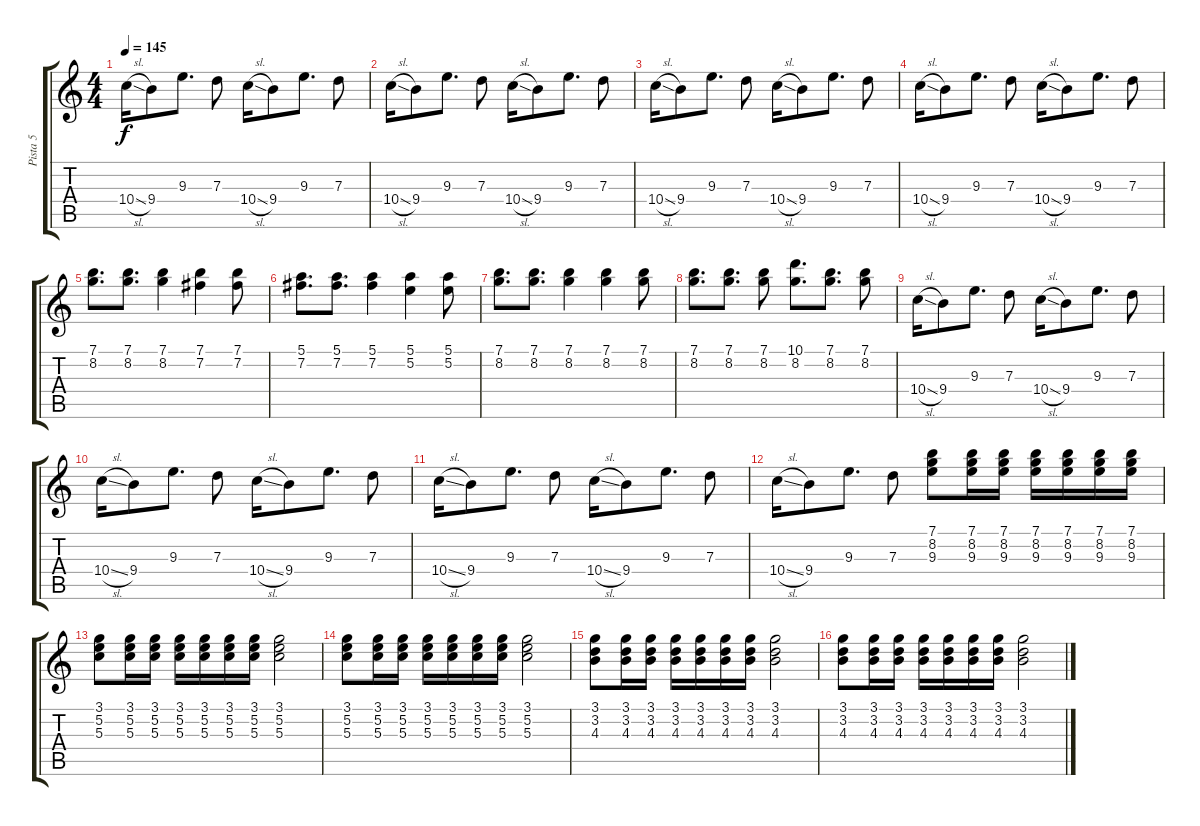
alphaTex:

\track ("Pista 5" "Pista 5") {instrument overdrivenguitar}
\staff {score tabs}
\tuning (E4 B3 G3 D3 A2 E2) {hide}
\ts (4 4)
\tempo 145
\clef g2
\ks c
10.4{sl}.16{dy f} 9.4.8 9.3.8{d} 7.3.8 10.4{sl}.16 9.4.8 9.3.8{d} 7.3.8 |
10.4{sl}.16 9.4.8 9.3.8{d} 7.3.8 10.4{sl}.16 9.4.8 9.3.8{d} 7.3.8 |
10.4{sl}.16 9.4.8 9.3.8{d} 7.3.8 10.4{sl}.16 9.4.8 9.3.8{d} 7.3.8 |
10.4{sl}.16 9.4.8 9.3.8{d} 7.3.8 10.4{sl}.16 9.4.8 9.3.8{d} 7.3.8 |
(7.1 8.2).8{d} (7.1 8.2).8{d} (7.1 8.2).4 (7.1 7.2).4 (7.1 7.2).8 |
(5.1 7.2).8{d} (5.1 7.2).8{d} (5.1 7.2).4 (5.1 5.2).4 (5.1 5.2).8 |
(7.1 8.2).8{d} (7.1 8.2).8{d} (7.1 8.2).4 (7.1 8.2).4 (7.1 8.2).8 |
(7.1 8.2).8{d} (7.1 8.2).8{d} (7.1 8.2).8 (10.1 8.2).8{d} (7.1 8.2).8{d} (7.1 8.2).8 |
10.4{sl}.16 9.4.8 9.3.8{d} 7.3.8 10.4{sl}.16 9.4.8 9.3.8{d} 7.3.8 |
10.4{sl}.16 9.4.8 9.3.8{d} 7.3.8 10.4{sl}.16 9.4.8 9.3.8{d} 7.3.8 |
10.4{sl}.16 9.4.8 9.3.8{d} 7.3.8 10.4{sl}.16 9.4.8 9.3.8{d} 7.3.8 |
10.4{sl}.16 9.4.8 9.3.8{d} 7.3.8 (7.1 8.2 9.3).8 (7.1 8.2 9.3).16 (7.1 8.2 9.3).16 (7.1 8.2 9.3).16 (7.1 8.2 9.3).16 (7.1 8.2 9.3).16 (7.1 8.2 9.3).16 |
(3.1 5.2 5.3).8 (3.1 5.2 5.3).16 (3.1 5.2 5.3).16 (3.1 5.2 5.3).16 (3.1 5.2 5.3).16 (3.1 5.2 5.3).16 (3.1 5.2 5.3).16 (3.1 5.2 5.3).2 |
(3.1 5.2 5.3).8 (3.1 5.2 5.3).16 (3.1 5.2 5.3).16 (3.1 5.2 5.3).16 (3.1 5.2 5.3).16 (3.1 5.2 5.3).16 (3.1 5.2 5.3).16 (3.1 5.2 5.3).2 |
(3.1 3.2 4.3).8 (3.1 3.2 4.3).16 (3.1 3.2 4.3).16 (3.1 3.2 4.3).16 (3.1 3.2 4.3).16 (3.1 3.2 4.3).16 (3.1 3.2 4.3).16 (3.1 3.2 4.3).2 |
(3.1 3.2 4.3).8 (3.1 3.2 4.3).16 (3.1 3.2 4.3).16 (3.1 3.2 4.3).16 (3.1 3.2 4.3).16 (3.1 3.2 4.3).16 (3.1 3.2 4.3).16 (3.1 3.2 4.3).2
